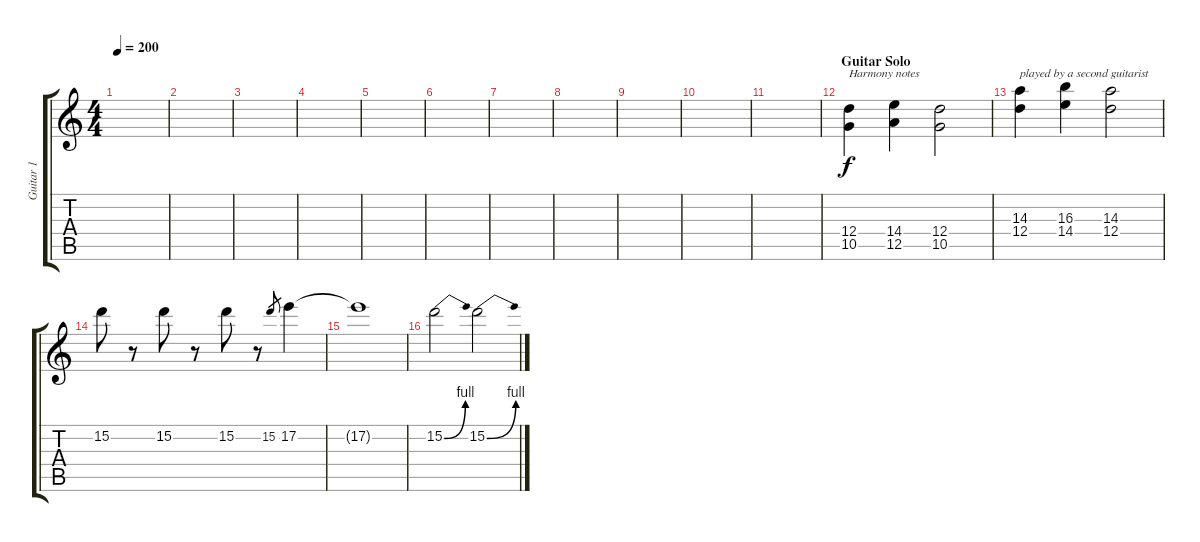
\track ("Guitar 1" "Guitar 1") {instrument overdrivenguitar}
\staff {score tabs}
\tuning (E4 B3 G3 D3 A2 E2) {hide}
\ts (4 4)
\tempo 200
\clef g2
\ks c
|
|
|
|
|
|
|
|
|
|
|
\section ("" "Guitar Solo")
(12.4 10.5).4{txt "Harmony notes"} (14.4 12.5).4 (12.4 10.5).2 |
(14.3 12.4).4{txt "played by a second guitarist"} (16.3 14.4).4 (14.3 12.4).2 |
15.2.8 r.8 15.2.8 r.8 15.2.8 r.8 15.2.8{gr} 17.2.4 |
17.2{t}.1 |
15.2{be (bend 0 0 60 4)}.2 15.2{be (bend 0 0 60 4)}.2
